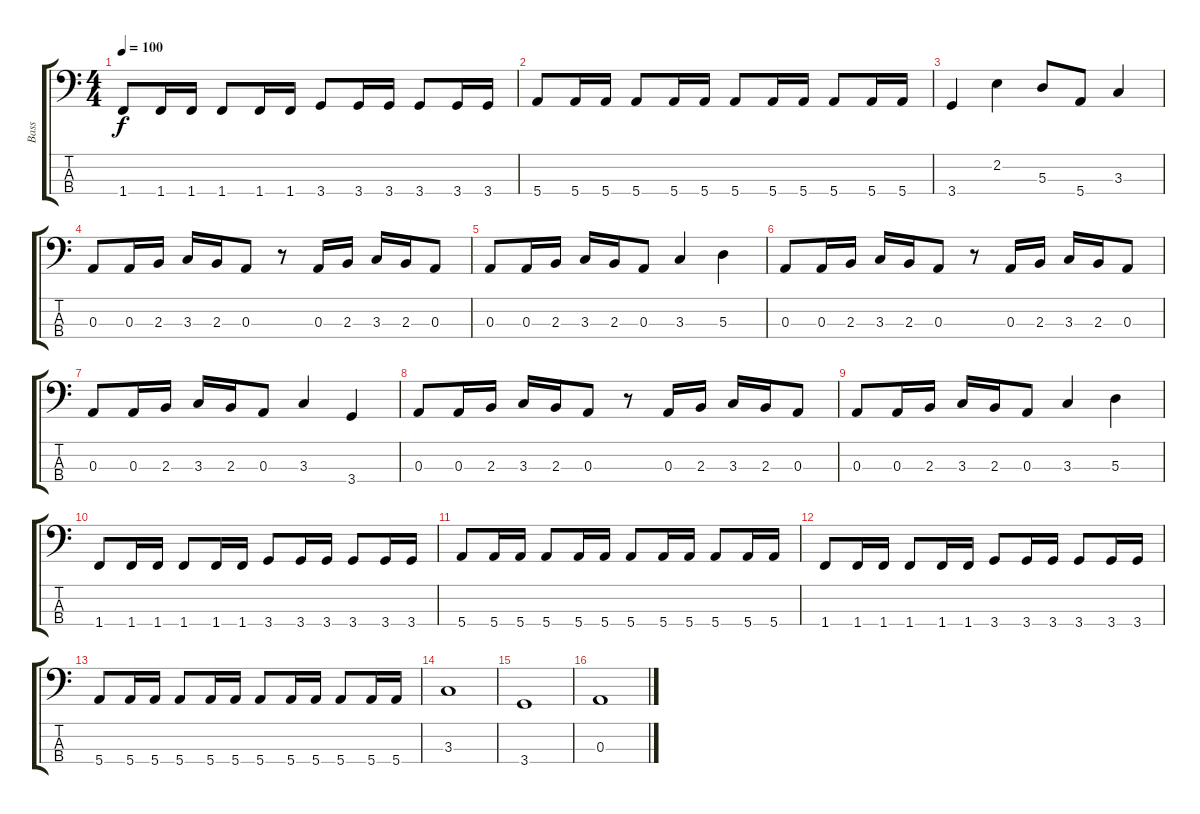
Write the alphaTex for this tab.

\track ("Bass" "Bass") {instrument electricbassfinger}
\staff {score tabs}
\tuning (G2 D2 A1 E1) {hide}
\ts (4 4)
\tempo 100
\clef f4
\ks c
1.4.8{dy f} 1.4.16 1.4.16 1.4.8 1.4.16 1.4.16 3.4.8 3.4.16 3.4.16 3.4.8 3.4.16 3.4.16 |
5.4.8 5.4.16 5.4.16 5.4.8 5.4.16 5.4.16 5.4.8 5.4.16 5.4.16 5.4.8 5.4.16 5.4.16 |
3.4.4 2.2.4 5.3.8 5.4.8 3.3.4 |
0.3.8 0.3.16 2.3.16 3.3.16 2.3.16 0.3.8 r.8 0.3.16 2.3.16 3.3.16 2.3.16 0.3.8 |
0.3.8 0.3.16 2.3.16 3.3.16 2.3.16 0.3.8 3.3.4 5.3.4 |
0.3.8 0.3.16 2.3.16 3.3.16 2.3.16 0.3.8 r.8 0.3.16 2.3.16 3.3.16 2.3.16 0.3.8 |
0.3.8 0.3.16 2.3.16 3.3.16 2.3.16 0.3.8 3.3.4 3.4.4 |
0.3.8 0.3.16 2.3.16 3.3.16 2.3.16 0.3.8 r.8 0.3.16 2.3.16 3.3.16 2.3.16 0.3.8 |
0.3.8 0.3.16 2.3.16 3.3.16 2.3.16 0.3.8 3.3.4 5.3.4 |
1.4.8 1.4.16 1.4.16 1.4.8 1.4.16 1.4.16 3.4.8 3.4.16 3.4.16 3.4.8 3.4.16 3.4.16 |
5.4.8 5.4.16 5.4.16 5.4.8 5.4.16 5.4.16 5.4.8 5.4.16 5.4.16 5.4.8 5.4.16 5.4.16 |
1.4.8 1.4.16 1.4.16 1.4.8 1.4.16 1.4.16 3.4.8 3.4.16 3.4.16 3.4.8 3.4.16 3.4.16 |
5.4.8 5.4.16 5.4.16 5.4.8 5.4.16 5.4.16 5.4.8 5.4.16 5.4.16 5.4.8 5.4.16 5.4.16 |
3.3.1 |
3.4.1 |
0.3.1
